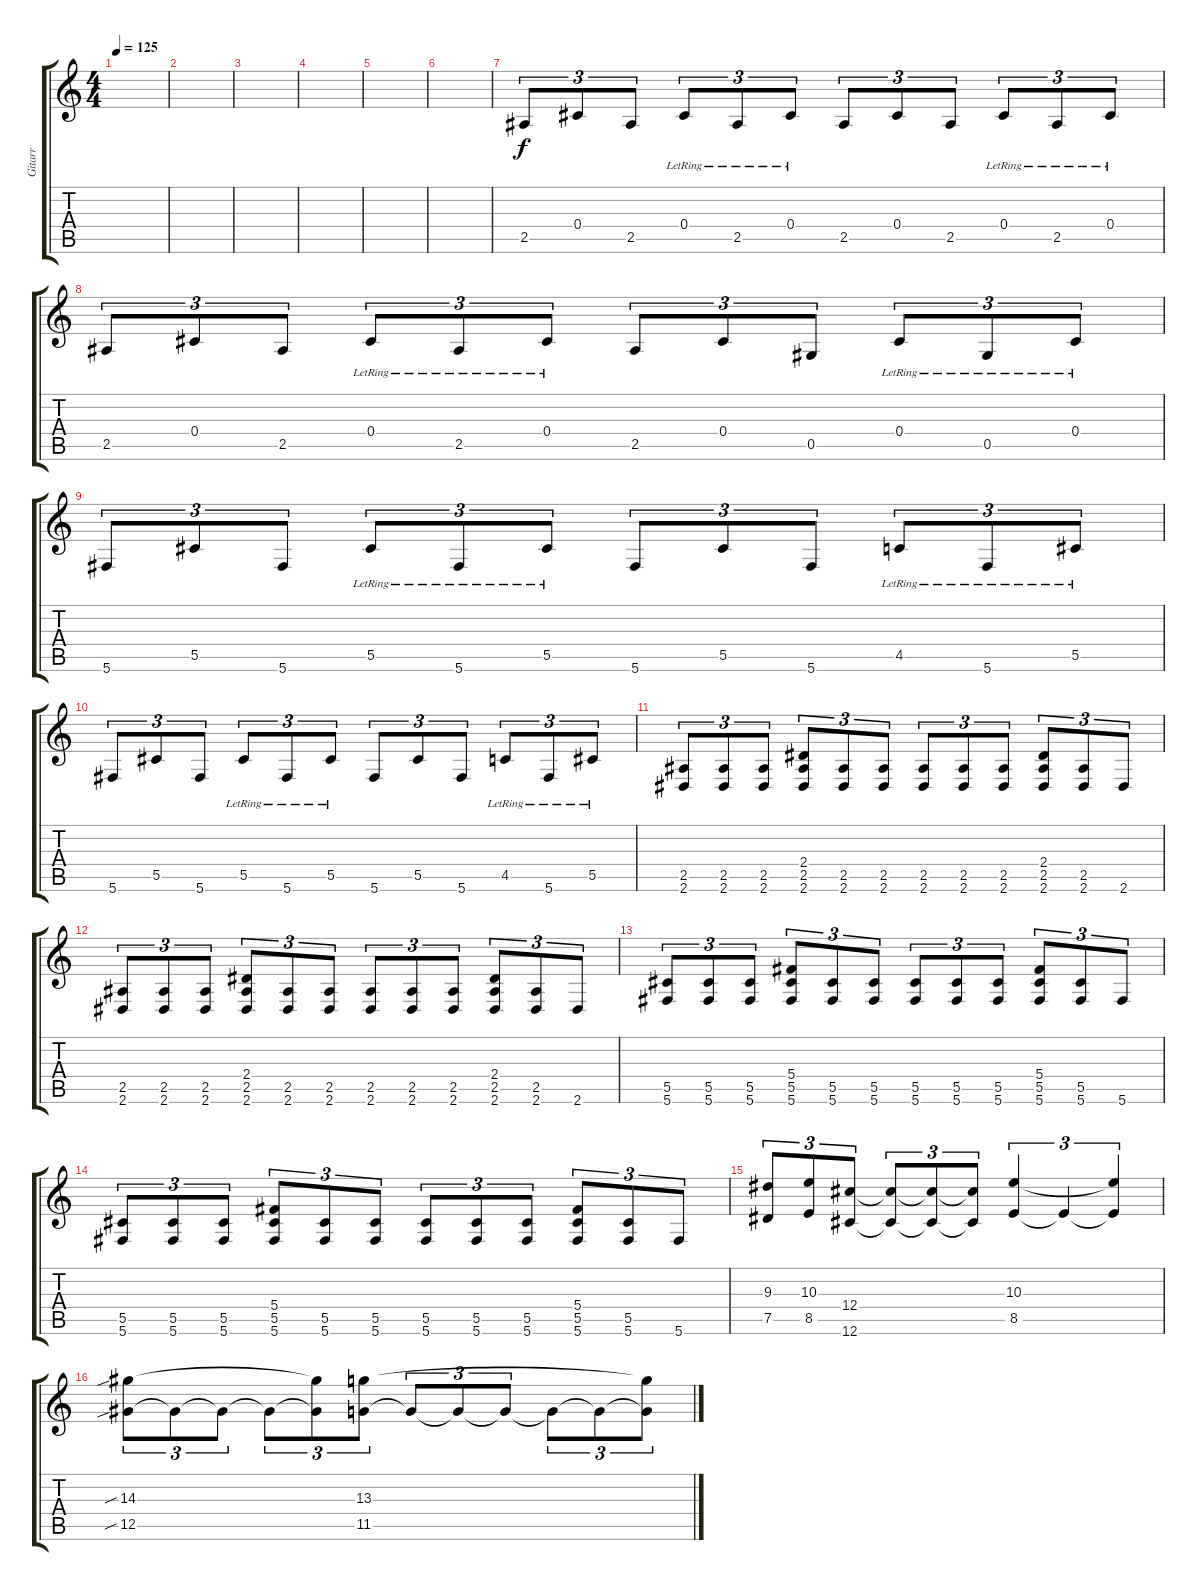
\track ("Gitarr" "Gitarr") {instrument distortionguitar}
\staff {score tabs}
\tuning (Eb4 Bb3 Gb3 Db3 Ab2 Db2) {hide}
\ts (4 4)
\tempo 125
\clef g2
\ks c
|
|
|
|
|
|
2.5.8{tu (3 2)} 0.4.8{tu (3 2)} 2.5.8{tu (3 2)} 0.4{lr}.8{tu (3 2)} 2.5{lr}.8{tu (3 2)} 0.4{lr}.8{tu (3 2)} 2.5.8{tu (3 2)} 0.4.8{tu (3 2)} 2.5.8{tu (3 2)} 0.4{lr}.8{tu (3 2)} 2.5{lr}.8{tu (3 2)} 0.4{lr}.8{tu (3 2)} |
2.5.8{tu (3 2)} 0.4.8{tu (3 2)} 2.5.8{tu (3 2)} 0.4{lr}.8{tu (3 2)} 2.5{lr}.8{tu (3 2)} 0.4{lr}.8{tu (3 2)} 2.5.8{tu (3 2)} 0.4.8{tu (3 2)} 0.5.8{tu (3 2)} 0.4{lr}.8{tu (3 2)} 0.5{lr}.8{tu (3 2)} 0.4{lr}.8{tu (3 2)} |
5.6.8{tu (3 2)} 5.5.8{tu (3 2)} 5.6.8{tu (3 2)} 5.5{lr}.8{tu (3 2)} 5.6{lr}.8{tu (3 2)} 5.5{lr}.8{tu (3 2)} 5.6.8{tu (3 2)} 5.5.8{tu (3 2)} 5.6.8{tu (3 2)} 4.5{lr}.8{tu (3 2)} 5.6{lr}.8{tu (3 2)} 5.5{lr}.8{tu (3 2)} |
5.6.8{tu (3 2)} 5.5.8{tu (3 2)} 5.6.8{tu (3 2)} 5.5{lr}.8{tu (3 2)} 5.6{lr}.8{tu (3 2)} 5.5{lr}.8{tu (3 2)} 5.6.8{tu (3 2)} 5.5.8{tu (3 2)} 5.6.8{tu (3 2)} 4.5{lr}.8{tu (3 2)} 5.6{lr}.8{tu (3 2)} 5.5{lr}.8{tu (3 2)} |
(2.5 2.6).8{tu (3 2)} (2.5 2.6).8{tu (3 2)} (2.5 2.6).8{tu (3 2)} (2.4 2.5 2.6).8{tu (3 2)} (2.5 2.6).8{tu (3 2)} (2.5 2.6).8{tu (3 2)} (2.5 2.6).8{tu (3 2)} (2.5 2.6).8{tu (3 2)} (2.5 2.6).8{tu (3 2)} (2.4 2.5 2.6).8{tu (3 2)} (2.5 2.6).8{tu (3 2)} 2.6.8{tu (3 2)} |
(2.5 2.6).8{tu (3 2)} (2.5 2.6).8{tu (3 2)} (2.5 2.6).8{tu (3 2)} (2.4 2.5 2.6).8{tu (3 2)} (2.5 2.6).8{tu (3 2)} (2.5 2.6).8{tu (3 2)} (2.5 2.6).8{tu (3 2)} (2.5 2.6).8{tu (3 2)} (2.5 2.6).8{tu (3 2)} (2.4 2.5 2.6).8{tu (3 2)} (2.5 2.6).8{tu (3 2)} 2.6.8{tu (3 2)} |
(5.5 5.6).8{tu (3 2)} (5.5 5.6).8{tu (3 2)} (5.5 5.6).8{tu (3 2)} (5.4 5.5 5.6).8{tu (3 2)} (5.5 5.6).8{tu (3 2)} (5.5 5.6).8{tu (3 2)} (5.5 5.6).8{tu (3 2)} (5.5 5.6).8{tu (3 2)} (5.5 5.6).8{tu (3 2)} (5.4 5.5 5.6).8{tu (3 2)} (5.5 5.6).8{tu (3 2)} 5.6.8{tu (3 2)} |
(5.5 5.6).8{tu (3 2)} (5.5 5.6).8{tu (3 2)} (5.5 5.6).8{tu (3 2)} (5.4 5.5 5.6).8{tu (3 2)} (5.5 5.6).8{tu (3 2)} (5.5 5.6).8{tu (3 2)} (5.5 5.6).8{tu (3 2)} (5.5 5.6).8{tu (3 2)} (5.5 5.6).8{tu (3 2)} (5.4 5.5 5.6).8{tu (3 2)} (5.5 5.6).8{tu (3 2)} 5.6.8{tu (3 2)} |
(9.3 7.5).8{tu (3 2)} (10.3 8.5).8{tu (3 2)} (12.4 12.6).8{tu (3 2)} (12.4{t} 12.6{t}).8{tu (3 2)} (12.4{t} 12.6{t}).8{tu (3 2)} (12.4{t} 12.6{t}).8{tu (3 2)} (10.3 8.5).4{tu (3 2)} 8.5{t}.4{tu (3 2)} (10.3{t} 8.5{t}).4{tu (3 2)} |
(14.3{sib} 12.5{sib}).8{tu (3 2)} 12.5{t}.8{tu (3 2)} 12.5{t}.8{tu (3 2)} 12.5{t}.8{tu (3 2)} (14.3{t} 12.5{t}).8{tu (3 2)} (13.3 11.5).8{tu (3 2)} 11.5{t}.8{tu (3 2)} 11.5{t}.8{tu (3 2)} 11.5{t}.8{tu (3 2)} 11.5{t}.8{tu (3 2)} 11.5{t}.8{tu (3 2)} (13.3{t} 11.5{t}).8{tu (3 2)}
